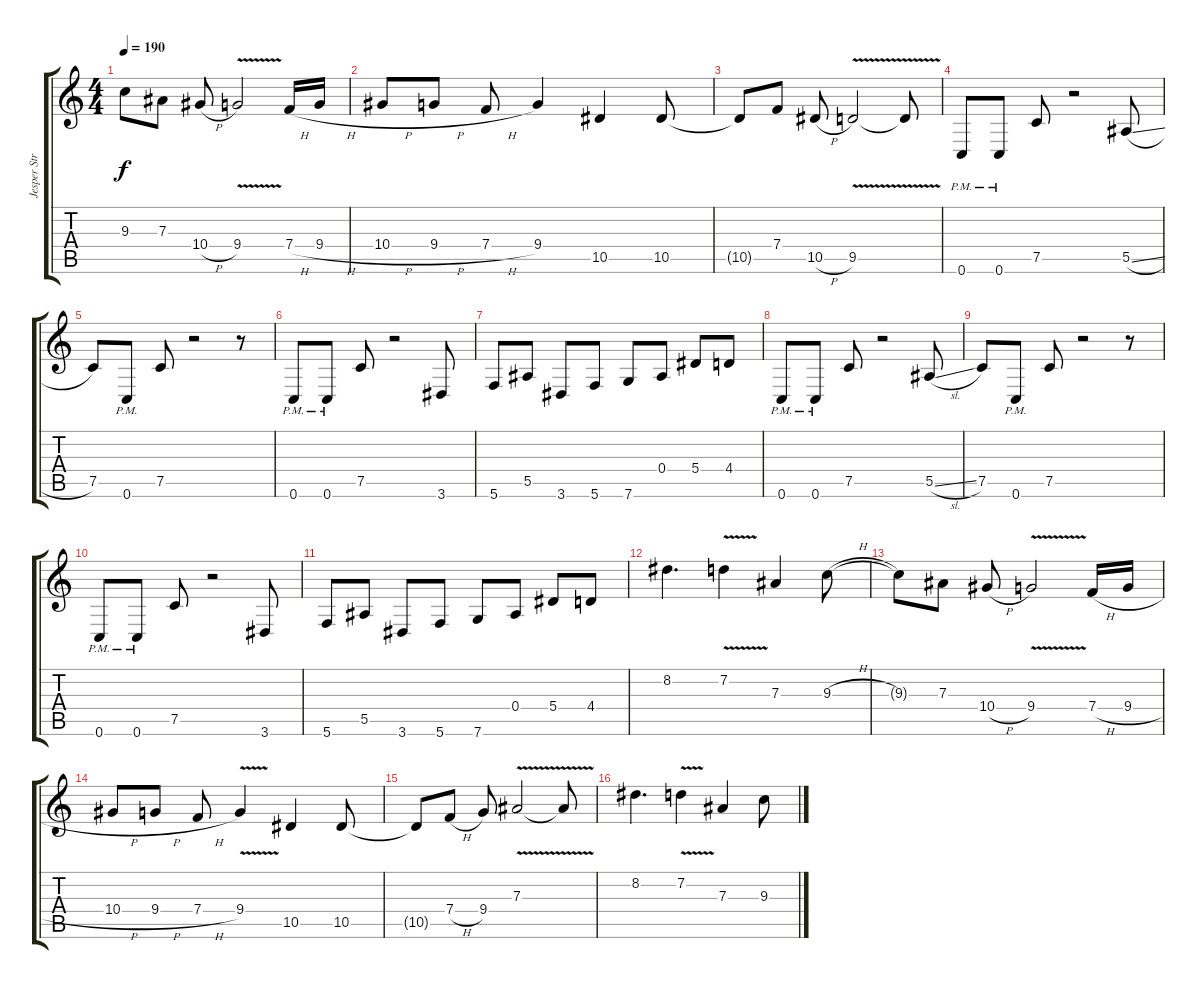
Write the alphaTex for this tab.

\track ("Jesper Strömblad" "Jesper Str") {instrument distortionguitar}
\staff {score tabs}
\tuning (C4 G3 Eb3 Bb2 F2 C2) {hide}
\ts (4 4)
\tempo 190
\clef g2
\ks c
9.3{t}.8{dy f} 7.3.8 10.4{h}.8 9.4{v}.2 7.4{h}.16 9.4{h}.16 |
10.4{h}.8 9.4{h}.8 7.4{h}.8 9.4.4 10.5.4 10.5.8 |
10.5{t}.8 7.4.8 10.5{h}.8 9.5{v}.2 9.5{t}.8 |
0.6{pm}.8{balance 12} 0.6{pm}.8 7.5.8 r.2 5.5{sl}.8 |
7.5.8 0.6{pm}.8 7.5.8 r.2 r.8 |
0.6{pm}.8 0.6{pm}.8 7.5.8 r.2 3.6.8 |
5.6.8 5.5.8 3.6.8 5.6.8 7.6.8 0.4.8 5.4.8 4.4.8 |
0.6{pm}.8 0.6{pm}.8 7.5.8 r.2 5.5{sl}.8 |
7.5.8 0.6{pm}.8 7.5.8 r.2 r.8 |
0.6{pm}.8 0.6{pm}.8 7.5.8 r.2 3.6.8 |
5.6.8 5.5.8 3.6.8 5.6.8 7.6.8 0.4.8 5.4.8 4.4.8 |
8.2.4{d balance 8} 7.2{v}.4 7.3.4 9.3{h}.8 |
9.3{t}.8 7.3.8 10.4{h}.8 9.4{v}.2 7.4{h}.16 9.4{h}.16 |
10.4{h}.8 9.4{h}.8 7.4{h}.8 9.4{v}.4 10.5.4 10.5.8 |
10.5{t}.8 7.4{h}.8 9.4.8 7.3{v}.2 7.3{t}.8 |
8.2.4{d} 7.2{v}.4 7.3.4 9.3{h}.8
